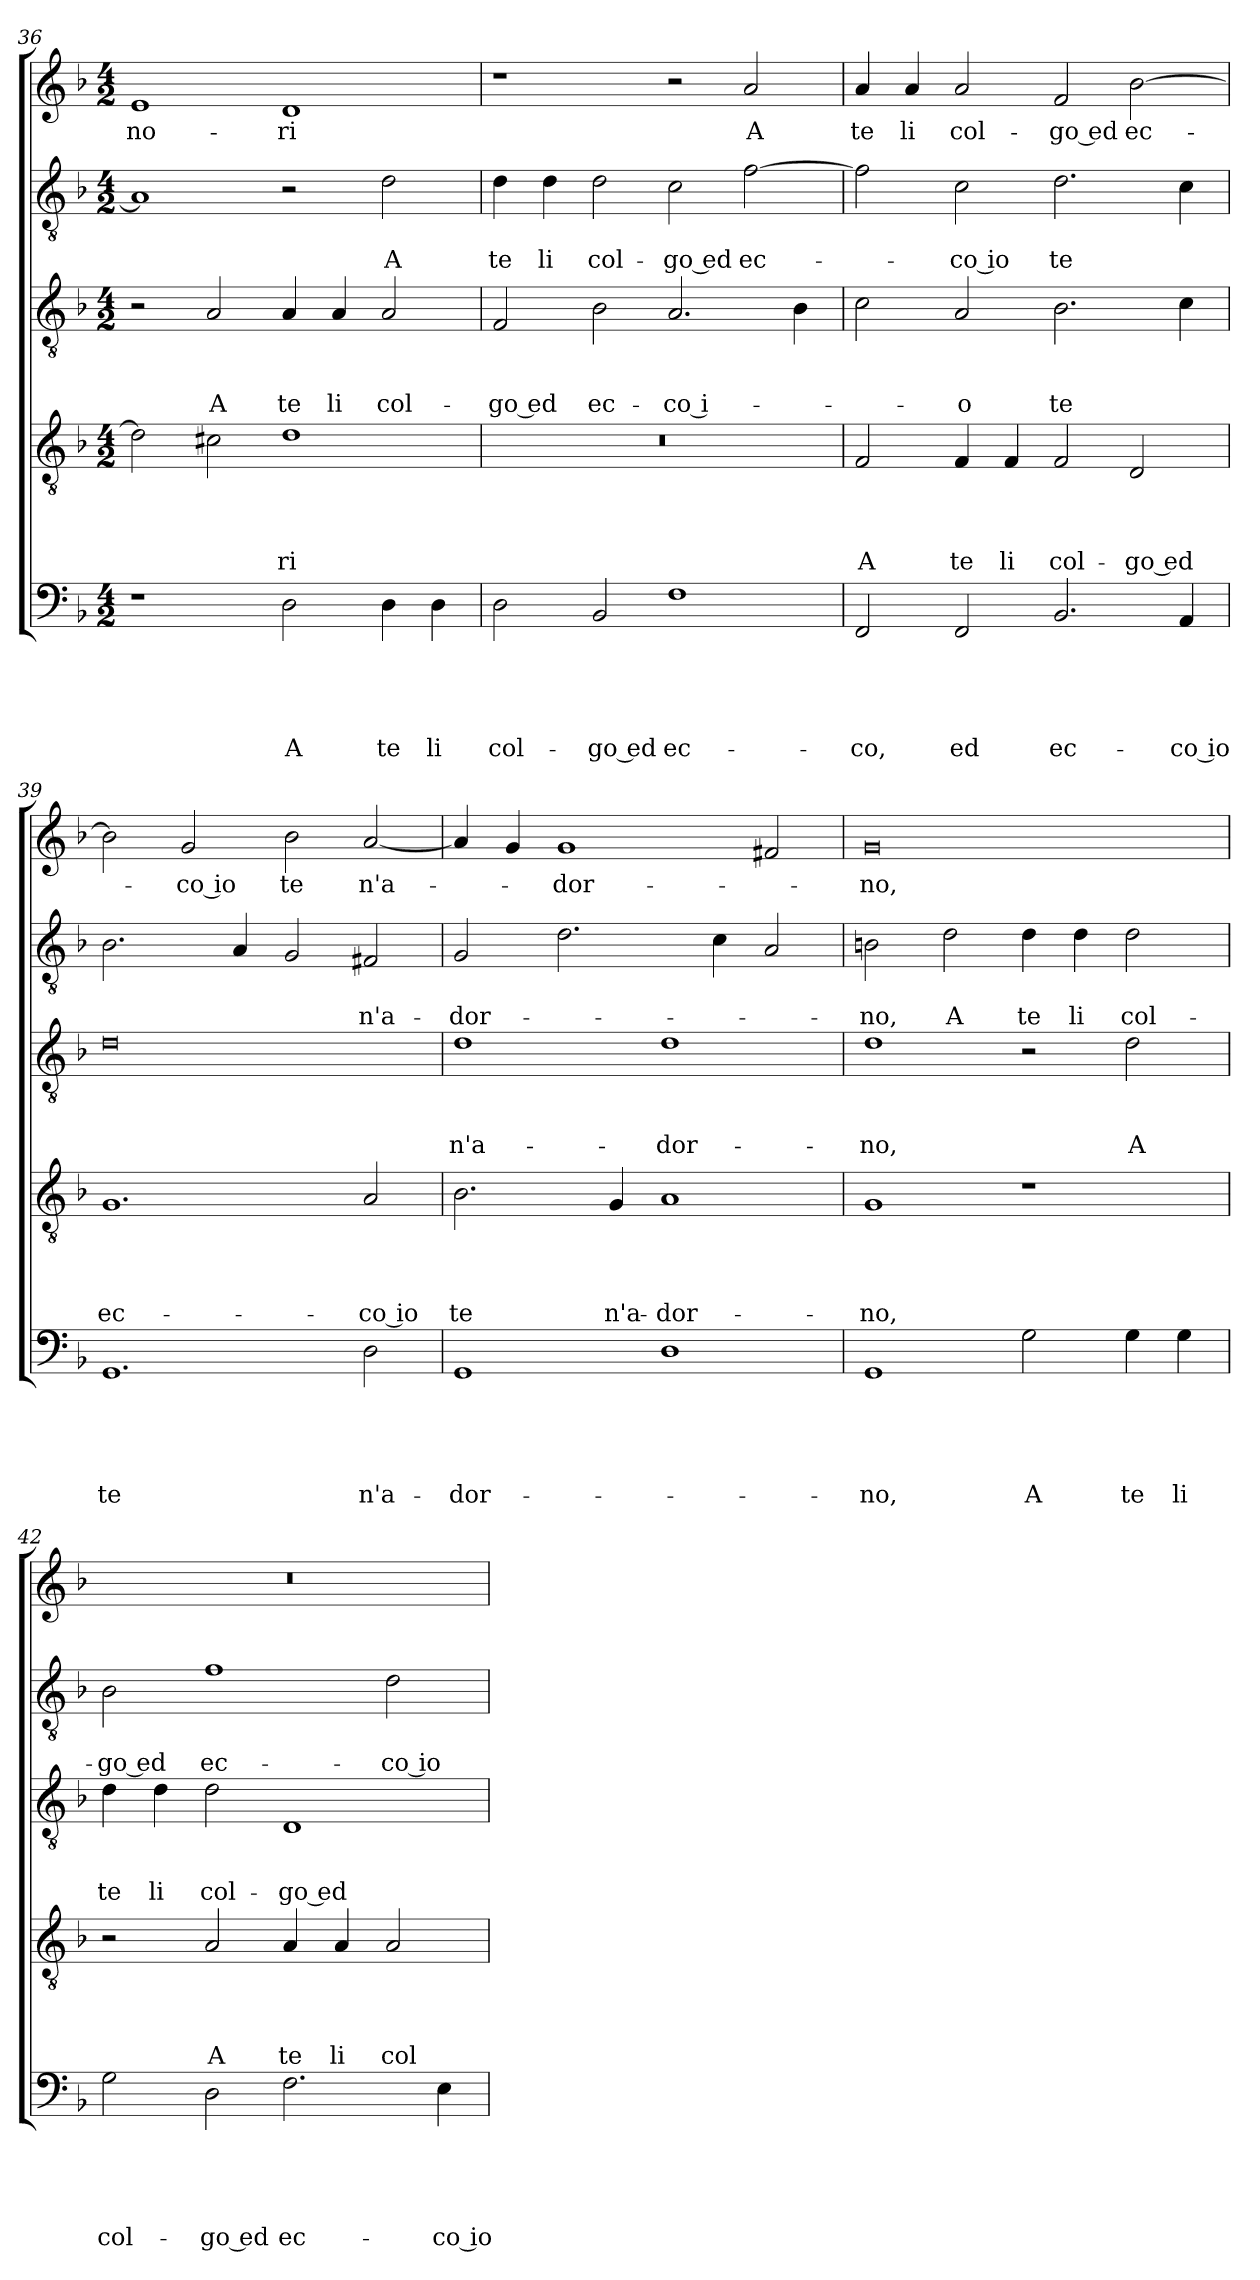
**kern	**text	**text	**text	**text	**text	**kern	**text	**text	**text	**text	**kern	**text	**text	**text	**kern	**text	**text	**kern	**text
*part5	*part5	*part5	*part5	*part5	*part5	*part4	*part4	*part4	*part4	*part4	*part3	*part3	*part3	*part3	*part2	*part2	*part2	*part1	*part1
*staff5	*staff5	*staff5	*staff5	*staff5	*staff5	*staff4	*staff4	*staff4	*staff4	*staff4	*staff3	*staff3	*staff3	*staff3	*staff2	*staff2	*staff2	*staff1	*staff1
*clefF4	*	*	*	*	*	*clefGv2	*	*	*	*	*clefGv2	*	*	*	*clefGv2	*	*	*clefG2	*
*k[b-]	*	*	*	*	*	*k[b-]	*	*	*	*	*k[b-]	*	*	*	*k[b-]	*	*	*k[b-]	*
*d:	*	*	*	*	*	*d:	*	*	*	*	*d:	*	*	*	*d:	*	*	*d:	*
*M4/2	*	*	*	*	*	*M4/2	*	*	*	*	*M4/2	*	*	*	*M4/2	*	*	*M4/2	*
=36	=36	=36	=36	=36	=36	=36	=36	=36	=36	=36	=36	=36	=36	=36	=36	=36	=36	=36	=36
!	!	!	!	!	!	!	!	!	!	!	!	!	!	!	!	!	!	!	!LO:LY:b
1r	.	.	.	.	.	2d\]	.	.	.	.	2r	.	.	.	1A]	.	.	1e	-no-
!	!	!	!	!	!	!	!	!	!	!	!	!	!	!LO:LY:b	!	!	!	!	!
.	.	.	.	.	.	2c#X\	.	.	.	.	2A/	.	.	A	.	.	.	.	.
!	!	!	!	!	!LO:LY:b	!	!	!	!	!LO:LY:b	!	!	!	!LO:LY:b	!	!	!	!	!LO:LY:b
2D\	.	.	.	.	A	1d	.	.	.	-ri	4A/	.	.	te	2r	.	.	1d	-ri
!	!	!	!	!	!	!	!	!	!	!	!	!	!	!LO:LY:b	!	!	!	!	!
.	.	.	.	.	.	.	.	.	.	.	4A/	.	.	li	.	.	.	.	.
!	!	!	!	!	!LO:LY:b	!	!	!	!	!	!	!	!	!LO:LY:b	!	!	!LO:LY:b	!	!
4D\	.	.	.	.	te	.	.	.	.	.	2A/	.	.	col-	2d\	.	A	.	.
!	!	!	!	!	!LO:LY:b	!	!	!	!	!	!	!	!	!	!	!	!	!	!
4D\	.	.	.	.	li	.	.	.	.	.	.	.	.	.	.	.	.	.	.
=37	=37	=37	=37	=37	=37	=37	=37	=37	=37	=37	=37	=37	=37	=37	=37	=37	=37	=37	=37
!	!	!	!	!	!LO:LY:b	!	!	!	!	!	!	!	!	!LO:LY:b	!	!	!LO:LY:b	!	!
2D\	.	.	.	.	col-	0r	.	.	.	.	2F/	.	.	-go ed	4d\	.	te	1r	.
!	!	!	!	!	!	!	!	!	!	!	!	!	!	!	!	!	!LO:LY:b	!	!
.	.	.	.	.	.	.	.	.	.	.	.	.	.	.	4d\	.	li	.	.
!	!	!	!	!	!LO:LY:b	!	!	!	!	!	!	!	!	!LO:LY:b	!	!	!LO:LY:b	!	!
2BB-/	.	.	.	.	-go ed	.	.	.	.	.	2B-\	.	.	ec-	2d\	.	col-	.	.
!	!	!	!	!	!LO:LY:b	!	!	!	!	!	!	!	!	!LO:LY:b	!	!	!LO:LY:b	!	!
1F	.	.	.	.	ec-	.	.	.	.	.	2.A/	.	.	-co i-	2c\	.	-go ed	2r	.
!	!	!	!	!	!	!	!	!	!	!	!	!	!	!	!	!	!LO:LY:b	!	!LO:LY:b
.	.	.	.	.	.	.	.	.	.	.	.	.	.	.	[2f\	.	ec-	2a/	A
.	.	.	.	.	.	.	.	.	.	.	4B-\	.	.	.	.	.	.	.	.
=38	=38	=38	=38	=38	=38	=38	=38	=38	=38	=38	=38	=38	=38	=38	=38	=38	=38	=38	=38
!	!	!	!	!	!LO:LY:b	!	!	!	!	!LO:LY:b	!	!	!	!	!	!	!	!	!LO:LY:b
2FF/	.	.	.	.	-co,	2F/	.	.	.	A	2c\	.	.	.	2f\]	.	.	4a/	te
!	!	!	!	!	!	!	!	!	!	!	!	!	!	!	!	!	!	!	!LO:LY:b
.	.	.	.	.	.	.	.	.	.	.	.	.	.	.	.	.	.	4a/	li
!	!	!	!	!	!LO:LY:b	!	!	!	!	!LO:LY:b	!	!	!	!LO:LY:b	!	!	!LO:LY:b	!	!LO:LY:b
2FF/	.	.	.	.	ed	4F/	.	.	.	te	2A/	.	.	-o	2c\	.	-co io	2a/	col-
!	!	!	!	!	!	!	!	!	!	!LO:LY:b	!	!	!	!	!	!	!	!	!
.	.	.	.	.	.	4F/	.	.	.	li	.	.	.	.	.	.	.	.	.
!	!	!	!	!	!LO:LY:b	!	!	!	!	!LO:LY:b	!	!	!	!LO:LY:b	!	!	!LO:LY:b	!	!LO:LY:b
2.BB-/	.	.	.	.	ec-	2F/	.	.	.	col-	2.B-\	.	.	te	2.d\	.	te	2f/	-go ed
!	!	!	!	!	!	!	!	!	!	!LO:LY:b	!	!	!	!	!	!	!	!	!LO:LY:b
.	.	.	.	.	.	2D/	.	.	.	-go ed	.	.	.	.	.	.	.	[2b-\	ec-
!	!	!	!	!	!LO:LY:b	!	!	!	!	!	!	!	!	!	!	!	!	!	!
4AA/	.	.	.	.	-co io	.	.	.	.	.	4c\	.	.	.	4c\	.	.	.	.
=39	=39	=39	=39	=39	=39	=39	=39	=39	=39	=39	=39	=39	=39	=39	=39	=39	=39	=39	=39
!	!	!	!	!	!LO:LY:b	!	!	!	!	!LO:LY:b	!	!	!	!	!	!	!	!	!
1.GG	.	.	.	.	te	1.G	.	.	.	ec-	0d	.	.	.	2.B-\	.	.	2b-\]	.
!	!	!	!	!	!	!	!	!	!	!	!	!	!	!	!	!	!	!	!LO:LY:b
.	.	.	.	.	.	.	.	.	.	.	.	.	.	.	.	.	.	2g/	-co io
.	.	.	.	.	.	.	.	.	.	.	.	.	.	.	4A/	.	.	.	.
!	!	!	!	!	!	!	!	!	!	!	!	!	!	!	!	!	!	!	!LO:LY:b
.	.	.	.	.	.	.	.	.	.	.	.	.	.	.	2G/	.	.	2b-\	te
!	!	!	!	!	!LO:LY:b	!	!	!	!	!LO:LY:b	!	!	!	!	!	!	!LO:LY:b	!	!LO:LY:b
2D\	.	.	.	.	n'a-	2A/	.	.	.	-co io	.	.	.	.	2F#X/	.	n'a-	[2a/	n'a-
!!LO:LB:g=z
=40	=40	=40	=40	=40	=40	=40	=40	=40	=40	=40	=40	=40	=40	=40	=40	=40	=40	=40	=40
!	!	!	!	!	!LO:LY:b	!	!	!	!	!LO:LY:b	!	!	!	!LO:LY:b	!	!	!LO:LY:b	!	!
1GG	.	.	.	.	-dor-	2.B-\	.	.	.	te	1d	.	.	n'a-	2G/	.	-dor-	4a/]	.
.	.	.	.	.	.	.	.	.	.	.	.	.	.	.	.	.	.	4g/	.
!	!	!	!	!	!	!	!	!	!	!	!	!	!	!	!	!	!	!	!LO:LY:b
.	.	.	.	.	.	.	.	.	.	.	.	.	.	.	2.d\	.	.	1g	-dor-
!	!	!	!	!	!	!	!	!	!	!LO:LY:b	!	!	!	!	!	!	!	!	!
.	.	.	.	.	.	4G/	.	.	.	n'a-	.	.	.	.	.	.	.	.	.
!	!	!	!	!	!	!	!	!	!	!LO:LY:b	!	!	!	!LO:LY:b	!	!	!	!	!
1D	.	.	.	.	.	1A	.	.	.	-dor-	1d	.	.	-dor-	.	.	.	.	.
.	.	.	.	.	.	.	.	.	.	.	.	.	.	.	4c\	.	.	.	.
.	.	.	.	.	.	.	.	.	.	.	.	.	.	.	2A/	.	.	2f#X/	.
=41	=41	=41	=41	=41	=41	=41	=41	=41	=41	=41	=41	=41	=41	=41	=41	=41	=41	=41	=41
!	!	!	!	!	!LO:LY:b	!	!	!	!	!LO:LY:b	!	!	!	!LO:LY:b	!	!	!LO:LY:b	!	!LO:LY:b
1GG	.	.	.	.	-no,	1G	.	.	.	-no,	1d	.	.	-no,	2Bn\	.	-no,	0g	-no,
!	!	!	!	!	!	!	!	!	!	!	!	!	!	!	!	!	!LO:LY:b	!	!
.	.	.	.	.	.	.	.	.	.	.	.	.	.	.	2d\	.	A	.	.
!	!	!	!	!	!LO:LY:b	!	!	!	!	!	!	!	!	!	!	!	!LO:LY:b	!	!
2G\	.	.	.	.	A	1r	.	.	.	.	2r	.	.	.	4d\	.	te	.	.
!	!	!	!	!	!	!	!	!	!	!	!	!	!	!	!	!	!LO:LY:b	!	!
.	.	.	.	.	.	.	.	.	.	.	.	.	.	.	4d\	.	li	.	.
!	!	!	!	!	!LO:LY:b	!	!	!	!	!	!	!	!	!LO:LY:b	!	!	!LO:LY:b	!	!
4G\	.	.	.	.	te	.	.	.	.	.	2d\	.	.	A	2d\	.	col-	.	.
!	!	!	!	!	!LO:LY:b	!	!	!	!	!	!	!	!	!	!	!	!	!	!
4G\	.	.	.	.	li	.	.	.	.	.	.	.	.	.	.	.	.	.	.
=42	=42	=42	=42	=42	=42	=42	=42	=42	=42	=42	=42	=42	=42	=42	=42	=42	=42	=42	=42
!	!	!	!	!	!LO:LY:b	!	!	!	!	!	!	!	!	!LO:LY:b	!	!	!LO:LY:b	!	!
2G\	.	.	.	.	col-	2r	.	.	.	.	4d\	.	.	te	2B-\	.	-go ed	0r	.
!	!	!	!	!	!	!	!	!	!	!	!	!	!	!LO:LY:b	!	!	!	!	!
.	.	.	.	.	.	.	.	.	.	.	4d\	.	.	li	.	.	.	.	.
!	!	!	!	!	!LO:LY:b	!	!	!	!	!LO:LY:b	!	!	!	!LO:LY:b	!	!	!LO:LY:b	!	!
2D\	.	.	.	.	-go ed	2A/	.	.	.	A	2d\	.	.	col-	1f	.	ec-	.	.
!	!	!	!	!	!LO:LY:b	!	!	!	!	!LO:LY:b	!	!	!	!LO:LY:b	!	!	!	!	!
2.F\	.	.	.	.	ec-	4A/	.	.	.	te	1D	.	.	-go ed	.	.	.	.	.
!	!	!	!	!	!	!	!	!	!	!LO:LY:b	!	!	!	!	!	!	!	!	!
.	.	.	.	.	.	4A/	.	.	.	li	.	.	.	.	.	.	.	.	.
!	!	!	!	!	!	!	!	!	!	!LO:LY:b	!	!	!	!	!	!	!LO:LY:b	!	!
.	.	.	.	.	.	2A/	.	.	.	col-	.	.	.	.	2d\	.	-co io	.	.
!	!	!	!	!	!LO:LY:b	!	!	!	!	!	!	!	!	!	!	!	!	!	!
4E\	.	.	.	.	-co io	.	.	.	.	.	.	.	.	.	.	.	.	.	.
=	=	=	=	=	=	=	=	=	=	=	=	=	=	=	=	=	=	=	=
*-	*-	*-	*-	*-	*-	*-	*-	*-	*-	*-	*-	*-	*-	*-	*-	*-	*-	*-	*-
